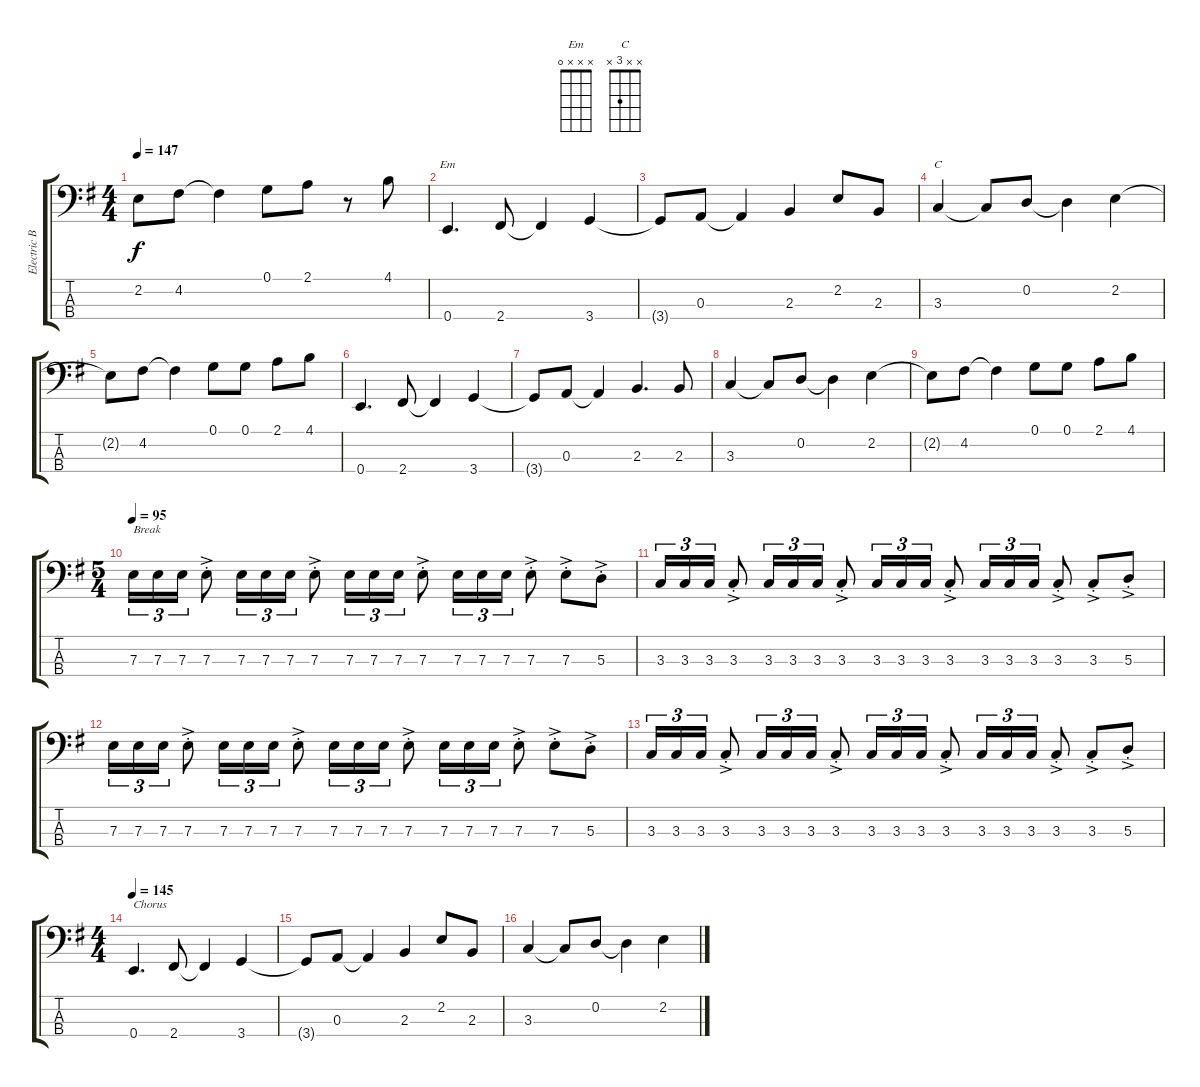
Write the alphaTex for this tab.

\track ("Electric Bass" "Electric B") {instrument electricbassfinger}
\staff {score tabs}
\tuning (G2 D2 A1 E1) {hide}
\chord ("Em" x x x 0)
\chord ("C" x x 3 x)
\ts (4 4)
\tempo 147
\clef f4
\ks eminor
2.2{t}.8{dy f} 4.2.8 4.2{t}.4 0.1.8 2.1.8 r.8 4.1.8 |
0.4.4{d ch "Em"} 2.4.8 2.4{t}.4 3.4.4 |
3.4{t}.8 0.3.8 0.3{t}.4 2.3.4 2.2.8 2.3.8 |
3.3.4{ch "C"} 3.3{t}.8 0.2.8 0.2{t}.4 2.2.4 |
2.2{t}.8 4.2.8 4.2{t}.4 0.1.8 0.1.8 2.1.8 4.1.8 |
0.4.4{d} 2.4.8 2.4{t}.4 3.4.4 |
3.4{t}.8 0.3.8 0.3{t}.4 2.3.4{d} 2.3.8 |
3.3.4 3.3{t}.8 0.2.8 0.2{t}.4 2.2.4 |
2.2{t}.8 4.2.8 4.2{t}.4 0.1.8 0.1.8 2.1.8 4.1.8 |
\ts (5 4)
\tempo 95
7.3.16{tu (3 2) txt "Break"} 7.3.16{tu (3 2)} 7.3.16{tu (3 2)} 7.3{ac st}.8 7.3.16{tu (3 2)} 7.3.16{tu (3 2)} 7.3.16{tu (3 2)} 7.3{ac st}.8 7.3.16{tu (3 2)} 7.3.16{tu (3 2)} 7.3.16{tu (3 2)} 7.3{ac st}.8 7.3.16{tu (3 2)} 7.3.16{tu (3 2)} 7.3.16{tu (3 2)} 7.3{ac st}.8 7.3{ac st}.8 5.3{ac st}.8 |
3.3.16{tu (3 2)} 3.3.16{tu (3 2)} 3.3.16{tu (3 2)} 3.3{ac st}.8 3.3.16{tu (3 2)} 3.3.16{tu (3 2)} 3.3.16{tu (3 2)} 3.3{ac st}.8 3.3.16{tu (3 2)} 3.3.16{tu (3 2)} 3.3.16{tu (3 2)} 3.3{ac st}.8 3.3.16{tu (3 2)} 3.3.16{tu (3 2)} 3.3.16{tu (3 2)} 3.3{ac st}.8 3.3{ac st}.8 5.3{ac st}.8 |
7.3.16{tu (3 2)} 7.3.16{tu (3 2)} 7.3.16{tu (3 2)} 7.3{ac st}.8 7.3.16{tu (3 2)} 7.3.16{tu (3 2)} 7.3.16{tu (3 2)} 7.3{ac st}.8 7.3.16{tu (3 2)} 7.3.16{tu (3 2)} 7.3.16{tu (3 2)} 7.3{ac st}.8 7.3.16{tu (3 2)} 7.3.16{tu (3 2)} 7.3.16{tu (3 2)} 7.3{ac st}.8 7.3{ac st}.8 5.3{ac st}.8 |
3.3.16{tu (3 2)} 3.3.16{tu (3 2)} 3.3.16{tu (3 2)} 3.3{ac st}.8 3.3.16{tu (3 2)} 3.3.16{tu (3 2)} 3.3.16{tu (3 2)} 3.3{ac st}.8 3.3.16{tu (3 2)} 3.3.16{tu (3 2)} 3.3.16{tu (3 2)} 3.3{ac st}.8 3.3.16{tu (3 2)} 3.3.16{tu (3 2)} 3.3.16{tu (3 2)} 3.3{ac st}.8 3.3{ac st}.8 5.3{ac st}.8 |
\ts (4 4)
\tempo 145
0.4.4{d txt "Chorus"} 2.4.8 2.4{t}.4 3.4.4 |
3.4{t}.8 0.3.8 0.3{t}.4 2.3.4 2.2.8 2.3.8 |
3.3.4 3.3{t}.8 0.2.8 0.2{t}.4 2.2.4
